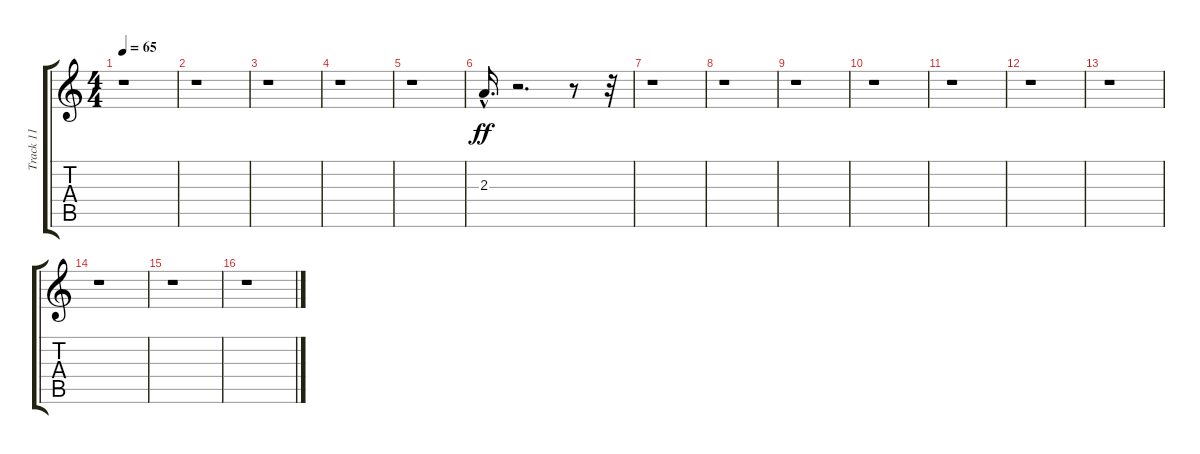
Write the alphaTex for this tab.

\track ("Track 11" "Track 11") {instrument acousticguitarnylon}
\staff {score tabs}
\tuning (E4 B3 G3 D3 A2 E2) {hide}
\ts (4 4)
\tempo 65
\clef g2
\ks c
r.1{dy f} |
r.1 |
r.1 |
r.1 |
r.1 |
2.3{hac}.16{d dy ff} r.2{d} r.8 r.32 |
r.1 |
r.1 |
r.1 |
r.1 |
r.1 |
r.1 |
r.1 |
r.1 |
r.1 |
r.1
